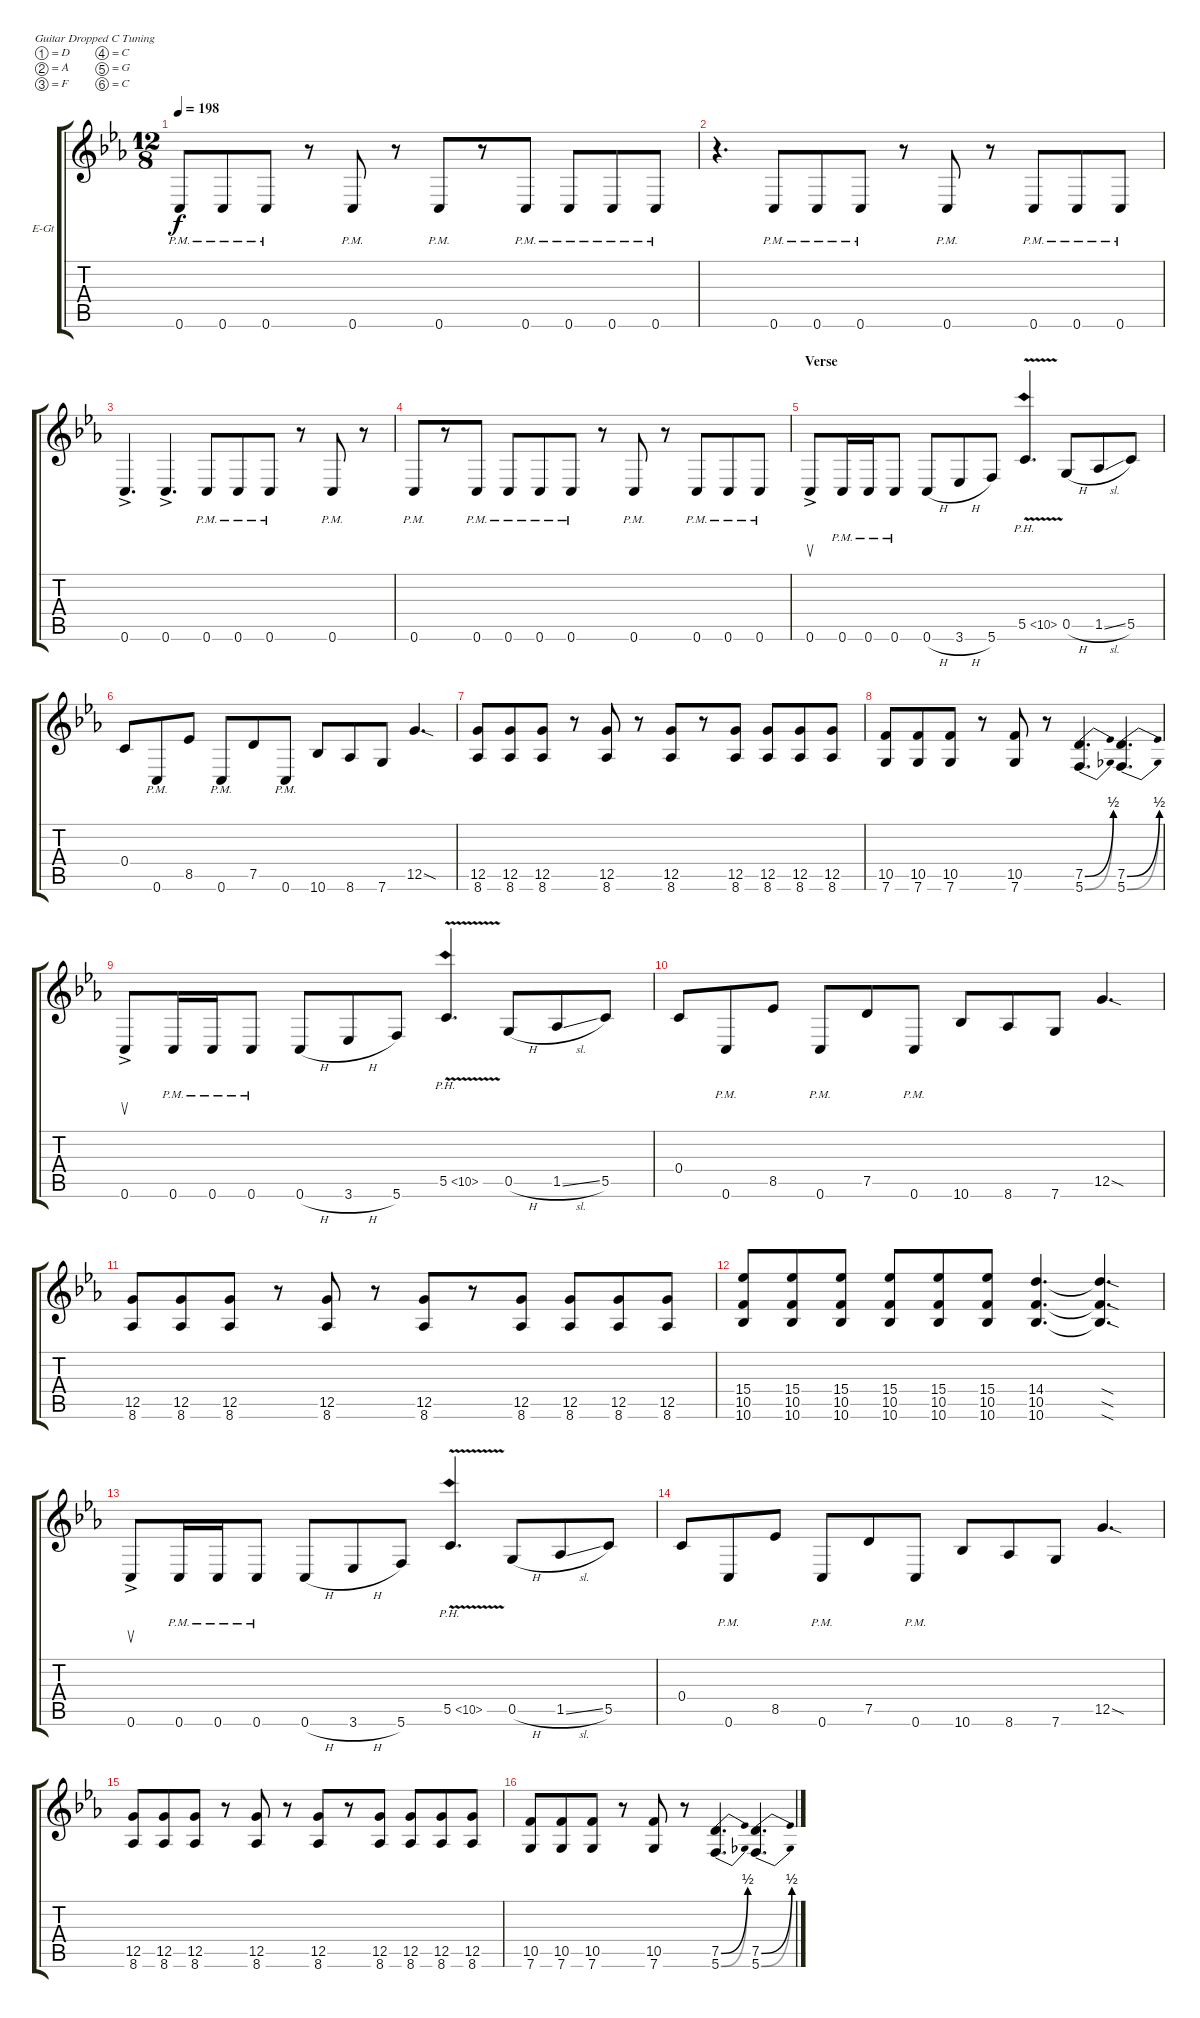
\bracketExtendMode groupsimilarinstruments
\firstSystemTrackNameOrientation horizontal
\otherSystemsTrackNameOrientation horizontal
\track ("Electric Guitar 2" "E-Gt") {instrument distortionguitar}
\staff {score tabs}
\tuning (D4 A3 F3 C3 G2 C2)
\ts (12 8)
\tempo 198
\clef g2
\ks cminor
0.6{pm}.8{dy f} 0.6{pm}.8 0.6{pm}.8 r.8 0.6{pm}.8 r.8 0.6{pm}.8 r.8 0.6{pm}.8 0.6{pm}.8 0.6{pm}.8 0.6{pm}.8 |
r.4{d} 0.6{pm}.8 0.6{pm}.8 0.6{pm}.8 r.8 0.6{pm}.8 r.8 0.6{pm}.8 0.6{pm}.8 0.6{pm}.8 |
0.6{ac}.4{d} 0.6{ac}.4{d} 0.6{pm}.8 0.6{pm}.8 0.6{pm}.8 r.8 0.6{pm}.8 r.8 |
0.6{pm}.8 r.8 0.6{pm}.8 0.6{pm}.8 0.6{pm}.8 0.6{pm}.8 r.8 0.6{pm}.8 r.8 0.6{pm}.8 0.6{pm}.8 0.6{pm}.8 |
\section ("" "Verse")
0.6{ac}.8{su} 0.6{pm}.16 0.6{pm}.16 0.6{pm}.8 0.6{h}.8 3.6{h}.8 5.6.8 5.5{ph 5 v}.4{d} 0.5{h}.8 1.5{sl}.8 5.5.8 |
0.4.8 0.6{pm}.8 8.5.8 0.6{pm}.8 7.5.8 0.6{pm}.8 10.6.8 8.6.8 7.6.8 12.5{sod}.4{d} |
(8.6 12.5).8 (8.6 12.5).8 (8.6 12.5).8 r.8 (8.6 12.5).8 r.8 (8.6 12.5).8 r.8 (8.6 12.5).8 (8.6 12.5).8 (8.6 12.5).8 (8.6 12.5).8 |
(7.6 10.5).8 (10.5 7.6).8 (10.5 7.6).8 r.8 (10.5 7.6).8 r.8 (5.6{be (bend 0 0 60 2)} 7.5{be (bend 0 0 60 2)}).4{d} (5.6{be (bend 0 0 60 2)} 7.5{be (bend 0 0 60 2)}).4{d} |
0.6{ac}.8{su} 0.6{pm}.16 0.6{pm}.16 0.6{pm}.8 0.6{h}.8 3.6{h}.8 5.6.8 5.5{ph 5 v}.4{d} 0.5{h}.8 1.5{sl}.8 5.5.8 |
0.4.8 0.6{pm}.8 8.5.8 0.6{pm}.8 7.5.8 0.6{pm}.8 10.6.8 8.6.8 7.6.8 12.5{sod}.4{d} |
(8.6 12.5).8 (8.6 12.5).8 (8.6 12.5).8 r.8 (8.6 12.5).8 r.8 (8.6 12.5).8 r.8 (8.6 12.5).8 (8.6 12.5).8 (8.6 12.5).8 (8.6 12.5).8 |
(10.6 10.5 15.4).8 (10.6 10.5 15.4).8 (10.6 10.5 15.4).8 (10.6 10.5 15.4).8 (10.6 10.5 15.4).8 (10.6 10.5 15.4).8 (14.4 10.5 10.6).4{d} (10.6{sod t} 10.5{sod t} 14.4{sod t}).4{d} |
0.6{ac}.8{su} 0.6{pm}.16 0.6{pm}.16 0.6{pm}.8 0.6{h}.8 3.6{h}.8 5.6.8 5.5{ph 5 v}.4{d} 0.5{h}.8 1.5{sl}.8 5.5.8 |
0.4.8 0.6{pm}.8 8.5.8 0.6{pm}.8 7.5.8 0.6{pm}.8 10.6.8 8.6.8 7.6.8 12.5{sod}.4{d} |
(8.6 12.5).8 (8.6 12.5).8 (8.6 12.5).8 r.8 (8.6 12.5).8 r.8 (8.6 12.5).8 r.8 (8.6 12.5).8 (8.6 12.5).8 (8.6 12.5).8 (8.6 12.5).8 |
(7.6 10.5).8 (10.5 7.6).8 (10.5 7.6).8 r.8 (10.5 7.6).8 r.8 (5.6{be (bend 0 0 60 2)} 7.5{be (bend 0 0 60 2)}).4{d} (5.6{be (bend 0 0 60 2)} 7.5{be (bend 0 0 60 2)}).4{d}
